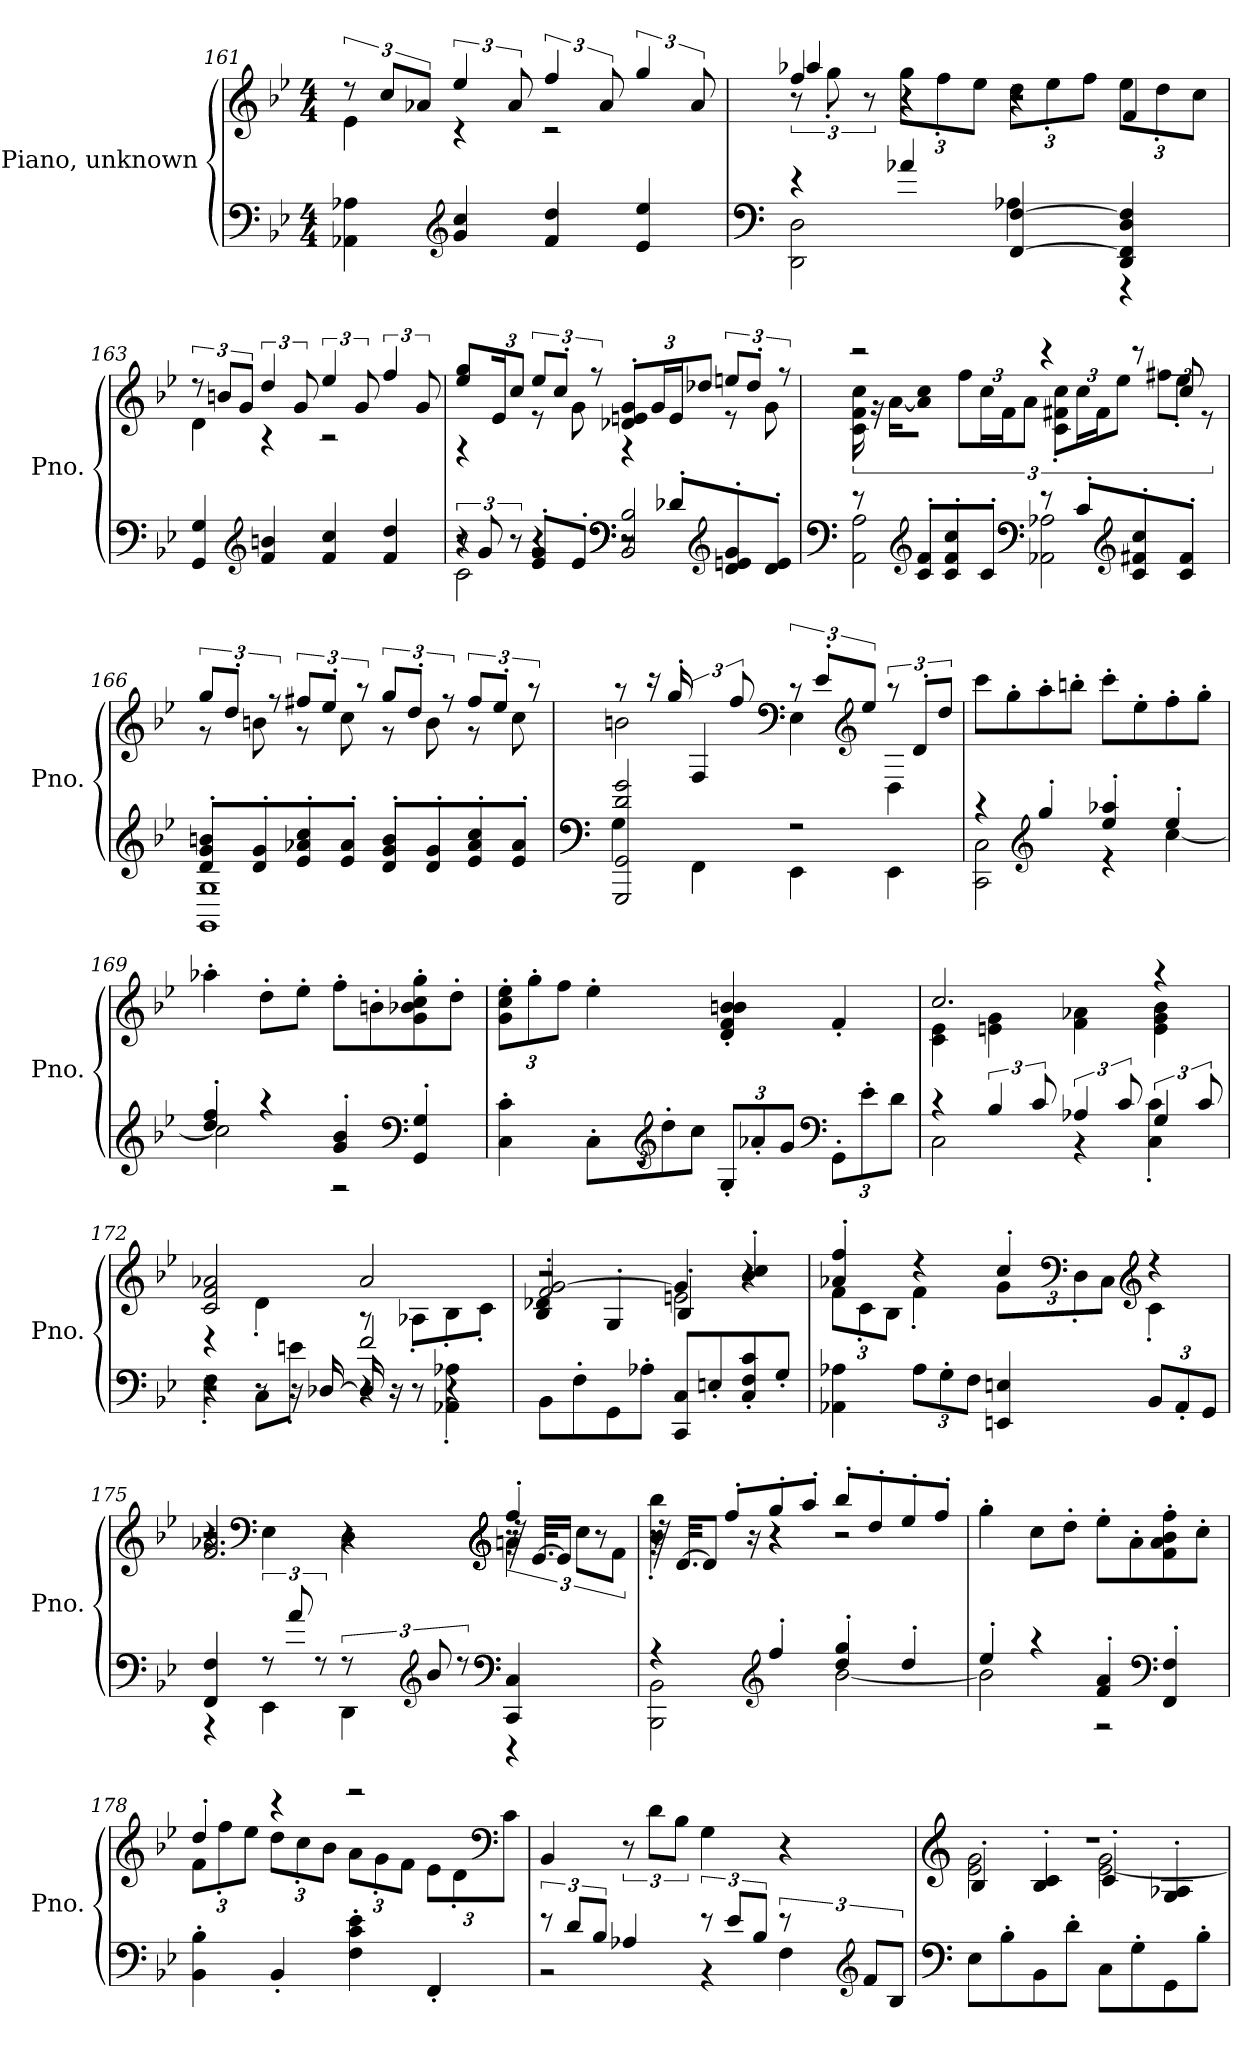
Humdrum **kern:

**kern	**kern
*part1	*part1
*staff2	*staff1
*I"Piano, unknown	*
*I'Pno.	*
!!LO:LB:g=z
*clefF4	*clefG2
*k[b-e-]	*k[b-e-]
*M4/4	*M4/4
=161	=161
*	*^
4AA-X\ 4A-X\	12r	4e-\
.	12cc/L	.
.	12a-X/J	.
*clefG2	*	*
4g/ 4cc/	6ee-/	4r
.	12a-/	.
4f/ 4dd/	6ff/	2r
.	12a-/	.
4e-/ 4ee-/	6gg/	.
.	12a-/	.
*	*v	*v
=162	=162
*clefF4	*
*^	*^
*	*	*	*^
4r	2DD\ 2D\	4ff/	12r	4aa-X/
.	.	.	12gg'\	.
.	.	.	12r	.
*	*	*	*Xbrackettup	*
4a-X/	.	4r	12gg\L	4r
.	.	.	12ff'\	.
.	.	.	12ee-\J	.
[4FF/ [4F/	4A-X\	2r	12dd\L	4r
.	.	.	12ee-'\	.
.	.	.	12ff\J	.
4DD/ 4FF/] 4D/ 4F/]	4r	.	12ee-\L	4f/
.	.	.	12dd'\	.
.	.	.	12cc\J	.
*v	*v	*	*	*
*	*v	*v	*v
=163	=163
*	*brackettup
*	*^
4GG/ 4G/	12r	4d\
.	12bn/L	.
.	12g/J	.
*clefG2	*	*
4f/ 4bn/	6dd/	4r
.	12g/	.
4f/ 4cc/	6ee-/	2r
.	12g/	.
4f/ 4dd/	6ff/	.
.	12g/	.
!!LO:LB:g=z	!!
=164	=164	=164
*^	*	*
*	*^	*	*
12r	2c\	4r	8ee-/ 8gg/L	4r
12g/	.	.	.	.
*	*	*	*Xbrackettup	*
.	.	.	24e-/K	.
12r	.	.	12cc/J	.
*	*	*	*brackettup	*
4r	.	8e-/' 8g/'L	12ee-/L	8r
.	.	.	12cc'/J	.
.	.	8e-'/J	.	8g\
.	.	.	12r	.
*clefF4	*	*	*	*
*	*	*	*Xbrackettup	*
8r	2r	2BB-/ 2B-/	12d-X/' 12en/' 12g/'L	4r
.	.	.	24g/L	.
8d-X'/L	.	.	24e/J	.
.	.	.	12dd-X/J	.
*clefG2	*	*	*	*
*	*	*	*brackettup	*
8d-/' 8en/' 8g/'	.	.	12een/L	8r
.	.	.	12dd-'/J	.
8d-/' 8e/'J	.	.	.	8g\
.	.	.	12r	.
*v	*v	*v	*	*
=165	=165	=165
*clefF4	*	*
*^	*	*
8r	2AA\ 2A\	2r	24c\ 24f\ 24cc\
.	.	.	24r
.	.	.	[24a\KL
*clefG2	*	*	*
8c/' 8f/'L	.	.	8a\] 8cc\J
*	*	*	*Xbrackettup
8c/' 8f/' 8cc/'	.	.	12ff\L
.	.	.	24cc\L
8c'/J	.	.	24f\J
.	.	.	12a\J
*clefF4	*	*	*
8r	2AA-X\ 2A-X\	4r	12c\' 12f#X\' 12cc\'L
.	.	.	24cc\L
8c'/L	.	.	24f#\J
.	.	.	12ee-\J
*clefG2	*	*	*
*	*	*	*brackettup
8c/' 8f#X/' 8cc/'	.	8r	12ff#X\L
.	.	.	12ee-'\J
8c/' 8f#/'J	.	8cc/	.
.	.	.	12r
!!LO:LB:g=z	!!
=166	=166	=166	=166
8d/' 8g/' 8bn/'L	1GG 1G	12gg/L	8r
.	.	12dd'/J	.
8d/' 8g/'	.	.	8bn\
.	.	12r	.
8e-/' 8a-X/' 8cc/'	.	12ff#X/L	8r
.	.	12ee-'/J	.
8e-/' 8a-/'J	.	.	8cc\
.	.	12r	.
8d/' 8g/' 8b/'L	.	12gg/L	8r
.	.	12dd'/J	.
8d/' 8g/'	.	.	8b\
.	.	12r	.
8e-/' 8a-/' 8cc/'	.	12ff#/L	8r
.	.	12ee-'/J	.
8e-/' 8a-/'J	.	.	8cc\
.	.	12r	.
=167	=167	=167	=167
*clefF4	*	*	*
2GGG/ 2GG/ 2d/ 2g/	4G\	8r	2bn\
.	.	16r	.
.	.	16gg'/	.
.	4FF\	6F/	.
.	.	12ff/	.
*	*	*clefF4	*
2r	4EE-\	12r	4E-\
.	.	12e-'/L	.
*	*	*clefG2	*
.	.	12ee-/J	.
.	4EE-\	12r	4D\
.	.	12d'/L	.
.	.	12dd/J	.
*	*	*v	*v
=168	=168	=168
4r	2CC\ 2C\	8ccc\L
.	.	8gg'\
*clefG2	*	*
4gg'/	.	8aa'\
.	.	8bbn'\J
4ee-/' 4aa-X/'	4r	8ccc'\L
.	.	8ee-'\
4ee-'/	[4cc\	8ff'\
.	.	8gg'\J
!!LO:LB:g=z
=169	=169	=169
4dd/' 4ff/'	2cc\]	4aa-X'\
4r	.	8dd'\L
.	.	8ee-'\J
4g/' 4b-/'	2r	8ff'\L
.	.	8bn'\
*clefF4	*	*
4GG/' 4G/'	.	8g\' 8b-X\' 8cc\' 8gg\'
.	.	8dd'\J
*v	*v	*
=170	=170
*	*Xbrackettup
4C\' 4c\'	12g\' 12cc\' 12ee-\'L
.	12gg'\
.	12ff\J
*Xbrackettup	*
12C'\L	4ee-'\
*clefG2	*
12dd'\	.
12cc\J	.
12G'/L	4d/' 4f/' 4b-/' 4bn/'
12a-X'/	.
12g/J	.
*clefF4	*
12GG'\L	4f'/
12e-'\	.
12d\J	.
=171	=171
*^	*^
4r	2C\	2.cc/	4c\ 4e-\
*brackettup	*	*	*
6B-/	.	.	4en\ 4g\
12c/	.	.	.
6A-X/	4r	.	4f\ 4a-X\
12c/	.	.	.
6G/	4C\' 4c\'	4r	4e\ 4g\ 4b-\
12c/	.	.	.
!!LO:LB:g=z	!!
=172	=172	=172	=172
*	*^	*	*
2r	4F'\	4r	2c/ 2f/ 2a-X/	4r
.	8C\L	8r	.	4d'\
.	8en'\J	16r	.	.
.	.	[16D-X/	.	.
2f/	4r	16D-/]	2a-/	8r
.	.	16r	.	.
.	.	8r	.	8A-X'\L
.	4AA-X\' 4A-X\'	4r	.	8B-'\
.	.	.	.	8c'\J
*v	*v	*v	*	*
=173	=173	=173
*	*	*^
8BB-\L	2f/ [2g/	2r	4B-/' 4d-X/'
8F'\	.	.	.
8GG\	.	.	4G'/
8A-X'\J	.	.	.
8CC/ 8C/L	4g/]	2en\	4B-'/
8En'/	.	.	.
8C/' 8F/' 8c/'	4r	.	4b-/' 4cc/'
8G'/J	.	.	.
*	*	*v	*v
=174	=174	=174
4AA-X\ 4A-X\	4a-X/' 4ff/'	12f\L
.	.	12c'\
.	.	12B-\J
*Xbrackettup	*	*
12A-\L	4r	4f'\
12G'\	.	.
12F\J	.	.
4EEn/ 4En/	4cc'/	12g\L
*	*clefF4	*
.	.	12D'\
.	.	12C\J
*	*clefG2	*
12BB-/L	4r	4c'\
12AA-'/	.	.
12GG/J	.	.
!!LO:PB:g=z
=175	=175	=175
*^	*^	*^
4FF/ 4F/	4r	2r	2r	2.f/ 2.a-X/	4r
*	*	*clefF4	*	*	*
*brackettup	*	*	*	*	*
12r	4EE-\	.	.	.	4E-\
12a/	.	.	.	.	.
12r	.	.	.	.	.
12r	4DD\	4r	4r	.	4D\
*clefG2	*	*	*	*	*
12b-/	.	.	.	.	.
12r	.	.	.	.	.
*clefF4	*	*clefG2	*	*	*
*	*	*	*	*	*brackettup
4CC/ 4C/	4r	4ff'/	4an\	64r	12r
.	.	.	.	[32.e-/KLL	.
.	.	.	.	16e-/JJ]	.
.	.	.	.	.	12cc\L
.	.	.	.	8r	.
.	.	.	.	.	12f\J
*	*	*	*	*v	*v
=176	=176	=176	=176	=176
4r	2BBB-\ 2BB-\	8r	4b-\' 4bb-\'	64r
.	.	.	.	[32.d/KKL
.	.	.	.	8d/J]
.	.	8ff'/L	.	.
.	.	.	.	16r
*clefG2	*	*	*	*
4ff'/	.	8gg'/	4r	4r
.	.	8aa'/J	.	.
4dd/' 4gg/'	[2b-\	8bb-'/L	2r	2r
.	.	8dd'/	.	.
4dd'/	.	8ee-'/	.	.
.	.	8ff'/J	.	.
*	*	*v	*v	*v
=177	=177	=177
4ee-'/	2b-\]	4gg'\
4r	.	8cc\L
.	.	8dd'\J
4f/' 4a/'	2r	8ee-'\L
.	.	8a'\
*clefF4	*	*
4FF/' 4F/'	.	8f\' 8a\' 8b-\' 8ff\'
.	.	8cc'\J
*v	*v	*
!!LO:LB:g=z
=178	=178
*	*^
*	*	*Xbrackettup
4BB-\' 4B-\'	4dd'/	12f\L
.	.	12ff'\
.	.	12ee-\J
4BB-'/	4r	12dd\L
.	.	12cc'\
.	.	12b-\J
4F\' 4c\' 4e-\'	2r	12a\L
.	.	12g'\
.	.	12f\J
4FF'/	.	12e-\L
.	.	12d'\
*	*clefF4	*
.	.	12c\J
*	*v	*v
=179	=179
*^	*
12r	2r	4BB-/
12d/L	.	.
12B-/J	.	.
*	*	*brackettup
4A-X/	.	12r
.	.	12d\L
.	.	12B-\J
12r	4r	4G\
12e-/L	.	.
12B-/J	.	.
12r	4F\	4r
*clefG2	*	*
12f/L	.	.
12B-/J	.	.
*v	*v	*
=180	=180
*clefF4	*clefG2
*	*^
*	*	*^
8E-\L	1r	2e-\ 2g\	4B-'/
8B-'\	.	.	.
8BB-\	.	.	4B-/' 4c/'
8d'\J	.	.	.
8C\L	.	[2e-\ 2g\	4c'/
8G'\	.	.	.
8GG\	.	.	4G/' 4A-X/'
8B-'\J	.	.	.
*	*v	*v	*v
=	=
*-	*-
